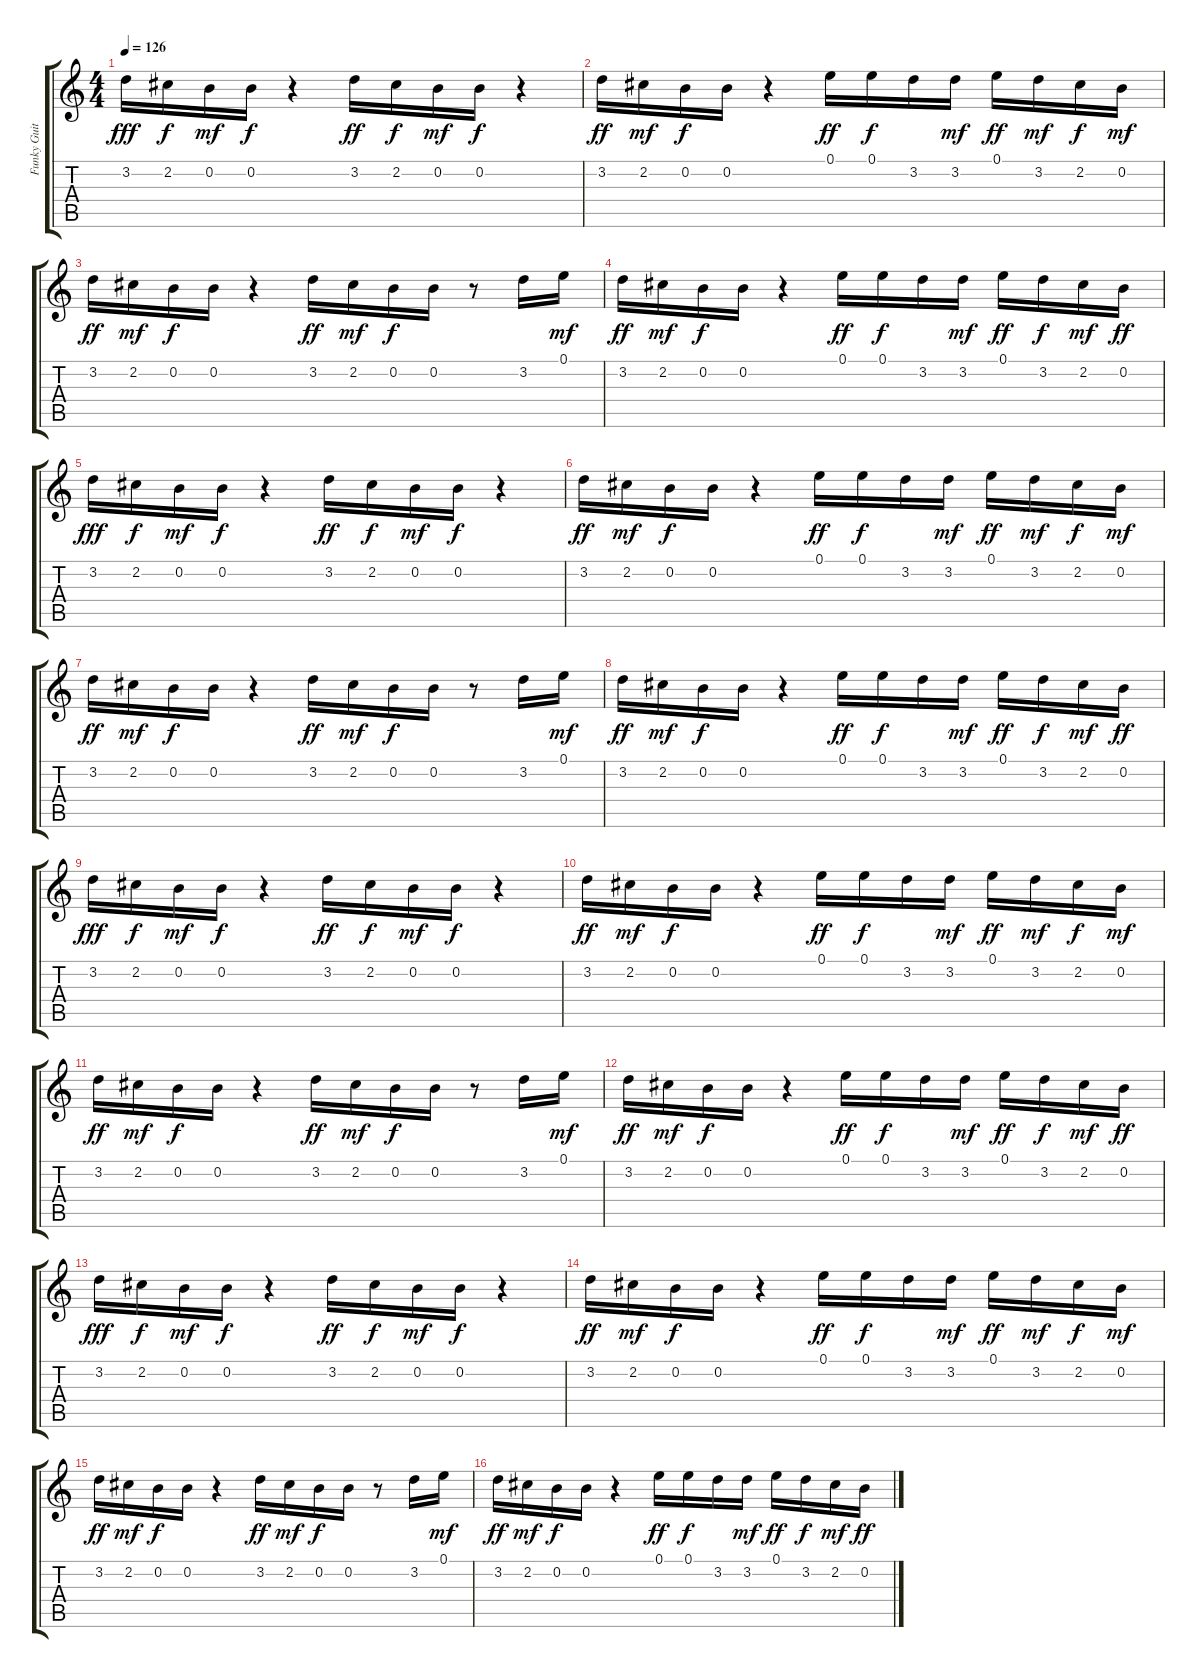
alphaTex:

\track ("Funky Guitar" "Funky Guit") {instrument acousticguitarsteel}
\staff {score tabs}
\tuning (E4 B3 G3 D3 A2 E2) {hide}
\ts (4 4)
\tempo 126
\clef g2
\ks c
3.2.16{dy fff} 2.2.16{dy f} 0.2.16{dy mf} 0.2.16{dy f} r.4 3.2.16{dy ff} 2.2.16{dy f} 0.2.16{dy mf} 0.2.16{dy f} r.4 |
3.2.16{dy ff} 2.2.16{dy mf} 0.2.16{dy f} 0.2.16 r.4 0.1.16{dy ff} 0.1.16{dy f} 3.2.16 3.2.16{dy mf} 0.1.16{dy ff} 3.2.16{dy mf} 2.2.16{dy f} 0.2.16{dy mf} |
3.2.16{dy ff} 2.2.16{dy mf} 0.2.16{dy f} 0.2.16 r.4 3.2.16{dy ff} 2.2.16{dy mf} 0.2.16{dy f} 0.2.16 r.8 3.2.16 0.1.16{dy mf} |
3.2.16{dy ff} 2.2.16{dy mf} 0.2.16{dy f} 0.2.16 r.4 0.1.16{dy ff} 0.1.16{dy f} 3.2.16 3.2.16{dy mf} 0.1.16{dy ff} 3.2.16{dy f} 2.2.16{dy mf} 0.2.16{dy ff} |
3.2.16{dy fff} 2.2.16{dy f} 0.2.16{dy mf} 0.2.16{dy f} r.4 3.2.16{dy ff} 2.2.16{dy f} 0.2.16{dy mf} 0.2.16{dy f} r.4 |
3.2.16{dy ff} 2.2.16{dy mf} 0.2.16{dy f} 0.2.16 r.4 0.1.16{dy ff} 0.1.16{dy f} 3.2.16 3.2.16{dy mf} 0.1.16{dy ff} 3.2.16{dy mf} 2.2.16{dy f} 0.2.16{dy mf} |
3.2.16{dy ff} 2.2.16{dy mf} 0.2.16{dy f} 0.2.16 r.4 3.2.16{dy ff} 2.2.16{dy mf} 0.2.16{dy f} 0.2.16 r.8 3.2.16 0.1.16{dy mf} |
3.2.16{dy ff} 2.2.16{dy mf} 0.2.16{dy f} 0.2.16 r.4 0.1.16{dy ff} 0.1.16{dy f} 3.2.16 3.2.16{dy mf} 0.1.16{dy ff} 3.2.16{dy f} 2.2.16{dy mf} 0.2.16{dy ff} |
3.2.16{dy fff} 2.2.16{dy f} 0.2.16{dy mf} 0.2.16{dy f} r.4 3.2.16{dy ff} 2.2.16{dy f} 0.2.16{dy mf} 0.2.16{dy f} r.4 |
3.2.16{dy ff} 2.2.16{dy mf} 0.2.16{dy f} 0.2.16 r.4 0.1.16{dy ff} 0.1.16{dy f} 3.2.16 3.2.16{dy mf} 0.1.16{dy ff} 3.2.16{dy mf} 2.2.16{dy f} 0.2.16{dy mf} |
3.2.16{dy ff} 2.2.16{dy mf} 0.2.16{dy f} 0.2.16 r.4 3.2.16{dy ff} 2.2.16{dy mf} 0.2.16{dy f} 0.2.16 r.8 3.2.16 0.1.16{dy mf} |
3.2.16{dy ff} 2.2.16{dy mf} 0.2.16{dy f} 0.2.16 r.4 0.1.16{dy ff} 0.1.16{dy f} 3.2.16 3.2.16{dy mf} 0.1.16{dy ff} 3.2.16{dy f} 2.2.16{dy mf} 0.2.16{dy ff} |
3.2.16{dy fff} 2.2.16{dy f} 0.2.16{dy mf} 0.2.16{dy f} r.4 3.2.16{dy ff} 2.2.16{dy f} 0.2.16{dy mf} 0.2.16{dy f} r.4 |
3.2.16{dy ff} 2.2.16{dy mf} 0.2.16{dy f} 0.2.16 r.4 0.1.16{dy ff} 0.1.16{dy f} 3.2.16 3.2.16{dy mf} 0.1.16{dy ff} 3.2.16{dy mf} 2.2.16{dy f} 0.2.16{dy mf} |
3.2.16{dy ff} 2.2.16{dy mf} 0.2.16{dy f} 0.2.16 r.4 3.2.16{dy ff} 2.2.16{dy mf} 0.2.16{dy f} 0.2.16 r.8 3.2.16 0.1.16{dy mf} |
3.2.16{dy ff} 2.2.16{dy mf} 0.2.16{dy f} 0.2.16 r.4 0.1.16{dy ff} 0.1.16{dy f} 3.2.16 3.2.16{dy mf} 0.1.16{dy ff} 3.2.16{dy f} 2.2.16{dy mf} 0.2.16{dy ff}
